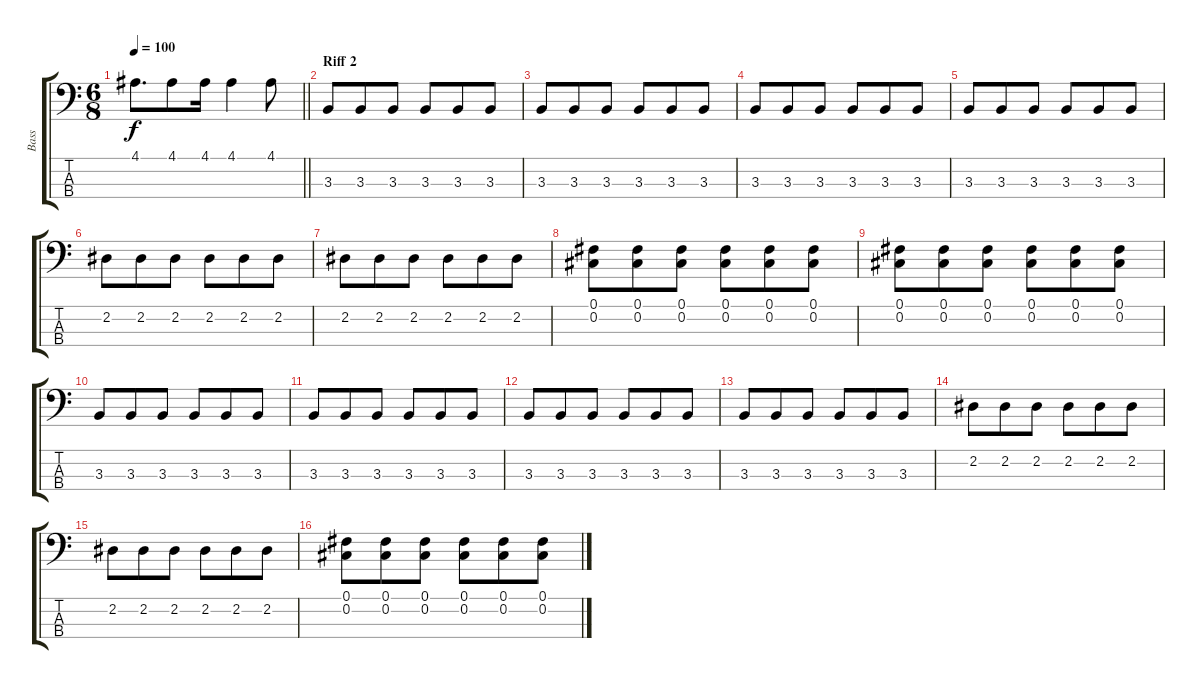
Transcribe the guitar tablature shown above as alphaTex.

\track ("Bass" "Bass") {instrument electricbasspick}
\staff {score tabs}
\tuning (Gb2 Db2 Ab1 Eb1) {hide}
\ts (6 8)
\tempo 100
\clef f4
\barLineRight lightlight
\ks c
4.1.8{d dy f} 4.1.8 4.1.16 4.1.4 4.1.8 |
\section ("" "Riff 2")
3.3.8 3.3.8 3.3.8 3.3.8 3.3.8 3.3.8 |
3.3.8 3.3.8 3.3.8 3.3.8 3.3.8 3.3.8 |
3.3.8 3.3.8 3.3.8 3.3.8 3.3.8 3.3.8 |
3.3.8 3.3.8 3.3.8 3.3.8 3.3.8 3.3.8 |
2.2.8 2.2.8 2.2.8 2.2.8 2.2.8 2.2.8 |
2.2.8 2.2.8 2.2.8 2.2.8 2.2.8 2.2.8 |
(0.1 0.2).8 (0.1 0.2).8 (0.1 0.2).8 (0.1 0.2).8 (0.1 0.2).8 (0.1 0.2).8 |
(0.1 0.2).8 (0.1 0.2).8 (0.1 0.2).8 (0.1 0.2).8 (0.1 0.2).8 (0.1 0.2).8 |
3.3.8 3.3.8 3.3.8 3.3.8 3.3.8 3.3.8 |
3.3.8 3.3.8 3.3.8 3.3.8 3.3.8 3.3.8 |
3.3.8 3.3.8 3.3.8 3.3.8 3.3.8 3.3.8 |
3.3.8 3.3.8 3.3.8 3.3.8 3.3.8 3.3.8 |
2.2.8 2.2.8 2.2.8 2.2.8 2.2.8 2.2.8 |
2.2.8 2.2.8 2.2.8 2.2.8 2.2.8 2.2.8 |
(0.1 0.2).8 (0.1 0.2).8 (0.1 0.2).8 (0.1 0.2).8 (0.1 0.2).8 (0.1 0.2).8
